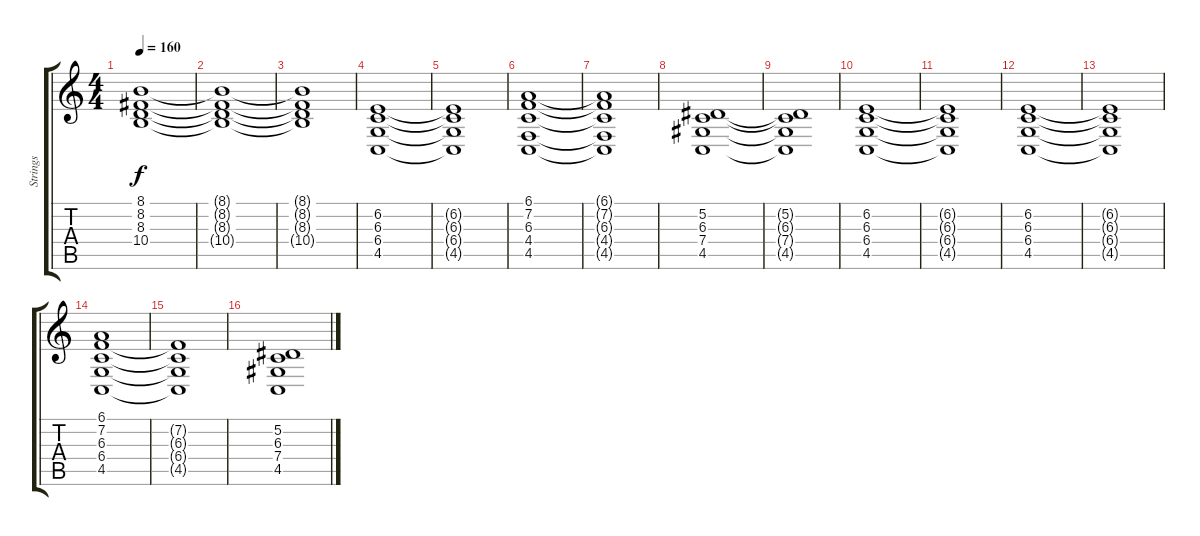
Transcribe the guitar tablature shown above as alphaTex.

\track ("Strings" "Strings") {instrument stringensemble2}
\staff {score tabs}
\tuning (Eb4 Bb3 Gb3 Db3 Ab2 Eb2) {hide}
\ts (4 4)
\tempo 160
\clef g2
\ks c
(8.1{t} 8.2{t} 8.3{t} 10.4{t}).1{dy f} |
(8.1{t} 8.2{t} 8.3{t} 10.4{t}).1 |
(8.1{t} 8.2{t} 8.3{t} 10.4{t}).1 |
\section ("" "")
(6.2 6.3 6.4 4.5).1 |
(6.2{t} 6.3{t} 6.4{t} 4.5{t}).1 |
(6.1 7.2 6.3 4.4 4.5).1 |
(6.1{t} 7.2{t} 6.3{t} 4.4{t} 4.5{t}).1 |
(5.2 6.3 7.4 4.5).1 |
(5.2{t} 6.3{t} 7.4{t} 4.5{t}).1 |
(6.2 6.3 6.4 4.5).1 |
(6.2{t} 6.3{t} 6.4{t} 4.5{t}).1 |
(6.2 6.3 6.4 4.5).1 |
(6.2{t} 6.3{t} 6.4{t} 4.5{t}).1 |
(6.1 7.2 6.3 6.4 4.5).1 |
(7.2{t} 6.3{t} 6.4{t} 4.5{t}).1 |
(5.2 6.3 7.4 4.5).1
